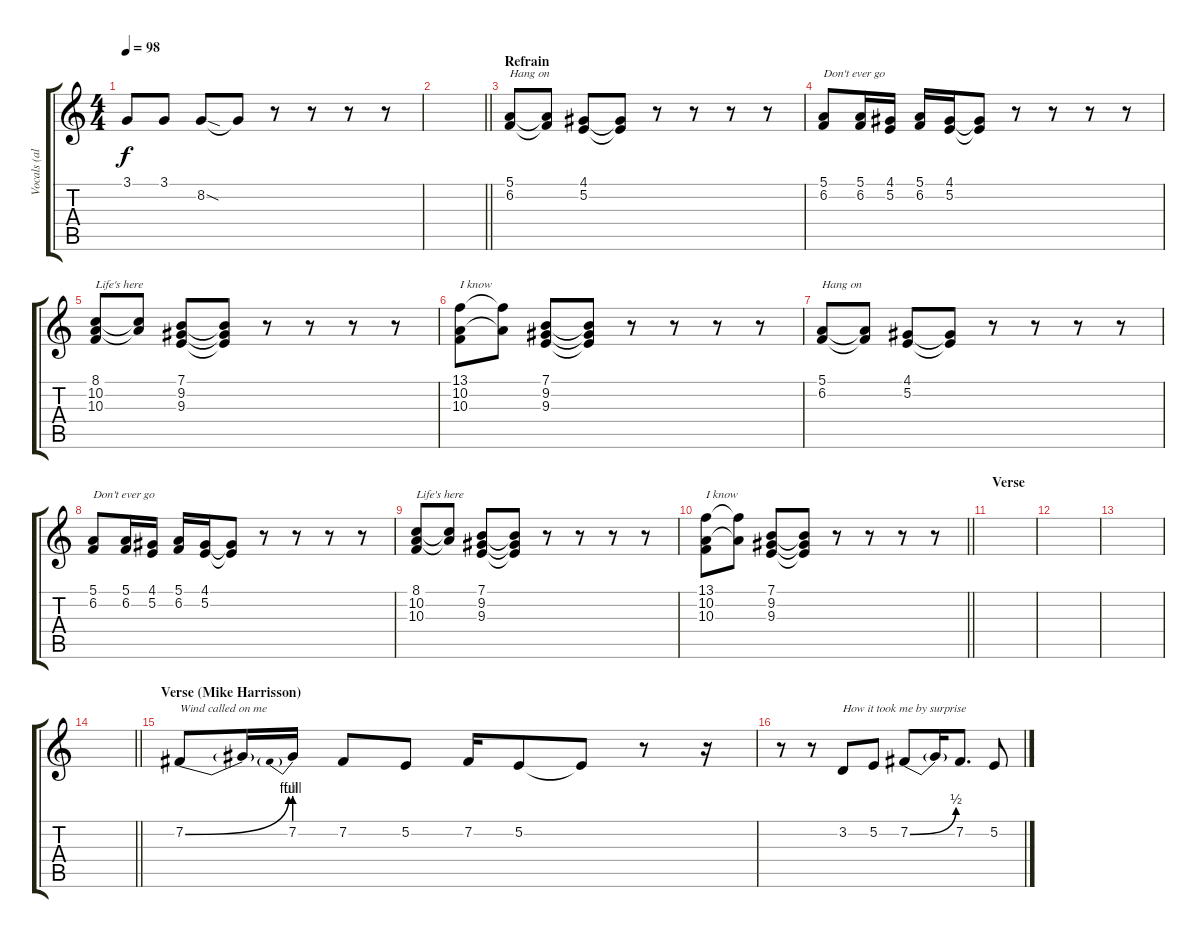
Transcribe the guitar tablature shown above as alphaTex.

\track ("Vocals (alternatively Mike Harrisson and" "Vocals (al") {instrument tenorsax}
\staff {score tabs}
\tuning (E4 B3 G3 D3 A2 E2) {hide}
\ts (4 4)
\tempo 98
\clef g2
\ks c
3.1.8{dy f} 3.1.8 8.2{sod}.8 8.2{t}.8 r.8 r.8 r.8 r.8 |
\barLineRight lightlight
|
\section ("" "Refrain")
(5.1 6.2).8{txt "Hang on"} (5.1{t} 6.2{t}).8 (4.1 5.2).8 (4.1{t} 5.2{t}).8 r.8 r.8 r.8 r.8 |
(5.1 6.2).8{txt "Don't ever go"} (5.1 6.2).16 (4.1 5.2).16 (5.1 6.2).16 (4.1 5.2).16 (4.1{t} 5.2{t}).8 r.8 r.8 r.8 r.8 |
(8.1 10.2 10.3).8{txt "Life's here"} (8.1{t} 10.2{t}).8 (7.1 9.2 9.3).8 (7.1{t} 9.2{t} 9.3{t}).8 r.8 r.8 r.8 r.8 |
(13.1 10.2 10.3).8{txt "I know"} (13.1{t} 10.2{t}).8 (7.1 9.2 9.3).8 (7.1{t} 9.2{t} 9.3{t}).8 r.8 r.8 r.8 r.8 |
(5.1 6.2).8{txt "Hang on"} (5.1{t} 6.2{t}).8 (4.1 5.2).8 (4.1{t} 5.2{t}).8 r.8 r.8 r.8 r.8 |
(5.1 6.2).8{txt "Don't ever go"} (5.1 6.2).16 (4.1 5.2).16 (5.1 6.2).16 (4.1 5.2).16 (4.1{t} 5.2{t}).8 r.8 r.8 r.8 r.8 |
(8.1 10.2 10.3).8{txt "Life's here"} (8.1{t} 10.2{t}).8 (7.1 9.2 9.3).8 (7.1{t} 9.2{t} 9.3{t}).8 r.8 r.8 r.8 r.8 |
\barLineRight lightlight
(13.1 10.2 10.3).8{txt "I know"} (13.1{t} 10.2{t}).8 (7.1 9.2 9.3).8 (7.1{t} 9.2{t} 9.3{t}).8 r.8 r.8 r.8 r.8 |
\section ("" "Verse")
|
|
|
\barLineRight lightlight
|
\section ("" "Verse (Mike Harrisson)")
7.2{be (bend 0 0 60 4)}.8{txt "Wind called on me"} 7.2{t}.16 7.2{be (prebend 0 4 60 4)}.16 7.2.8 5.2.8 7.2.16 5.2.8 5.2{t}.8 r.8 r.16 |
r.8 r.8 3.2.8{txt "How it took me by surprise"} 5.2.8 7.2{be (bend 0 0 60 2)}.8 7.2{t}.16 7.2.8{d} 5.2.8
